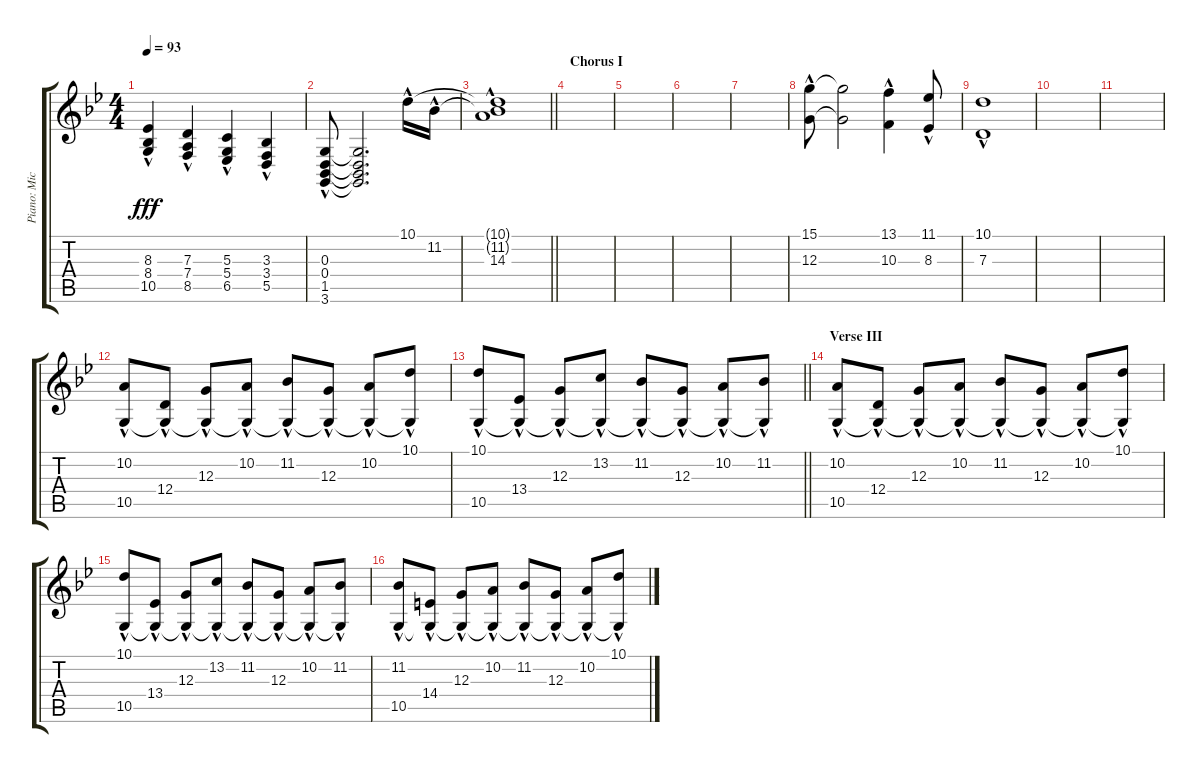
\track ("Piano: Michael" "Piano: Mic") {instrument acousticgrandpiano}
\staff {score tabs}
\tuning (E4 B3 G3 D3 A2 E2) {hide}
\ts (4 4)
\tempo 93
\clef g2
\ks bb
(8.3{hac} 8.4{hac} 10.5{hac}).4{dy fff} (7.3{hac} 7.4{hac} 8.5{hac}).4 (5.3{hac} 5.4{hac} 6.5{hac}).4 (3.3{hac} 3.4{hac} 5.5{hac}).4 |
(0.3{hac} 0.4{hac} 1.5{hac} 3.6{hac}).8 (0.3{t} 0.4{t} 1.5{t} 3.6{t}).2{d} 10.1{hac}.16 11.2{hac}.16 |
\barLineRight lightlight
(10.1{t} 11.2{t} 14.3{hac}).1 |
\section ("" "Chorus I")
|
|
|
|
(15.1{hac} 12.3{hac}).8 (15.1{t} 12.3{t}).2 (13.1{hac} 10.3{hac}).4 (11.1{hac} 8.3{hac}).8 |
(10.1{hac} 7.3{hac}).1 |
|
|
(10.2{hac} 10.5{hac}).8{instrument acousticgrandpiano} (12.4{hac} 10.5{t}).8 (12.3{hac} 10.5{t}).8 (10.2{hac} 10.5{t}).8 (11.2{hac} 10.5{t}).8 (12.3{hac} 10.5{t}).8 (10.2{hac} 10.5{t}).8 (10.1{hac} 10.5{t}).8 |
\barLineRight lightlight
(10.1{hac} 10.5{hac}).8 (13.4{hac} 10.5{t}).8 (12.3{hac} 10.5{t}).8 (13.2{hac} 10.5{t}).8 (11.2{hac} 10.5{t}).8 (12.3{hac} 10.5{t}).8 (10.2{hac} 10.5{t}).8 (11.2{hac} 10.5{t}).8 |
\section ("" "Verse III")
(10.2{hac} 10.5{hac}).8 (12.4{hac} 10.5{t}).8 (12.3{hac} 10.5{t}).8 (10.2{hac} 10.5{t}).8 (11.2{hac} 10.5{t}).8 (12.3{hac} 10.5{t}).8 (10.2{hac} 10.5{t}).8 (10.1{hac} 10.5{t}).8 |
(10.1{hac} 10.5{hac}).8 (13.4{hac} 10.5{t}).8 (12.3{hac} 10.5{t}).8 (13.2{hac} 10.5{t}).8 (11.2{hac} 10.5{t}).8 (12.3{hac} 10.5{t}).8 (10.2{hac} 10.5{t}).8 (11.2{hac} 10.5{t}).8 |
(11.2{hac} 10.5{hac}).8 (14.4{hac} 10.5{t}).8 (12.3{hac} 10.5{t}).8 (10.2{hac} 10.5{t}).8 (11.2{hac} 10.5{t}).8 (12.3{hac} 10.5{t}).8 (10.2{hac} 10.5{t}).8 (10.1{hac} 10.5{t}).8
